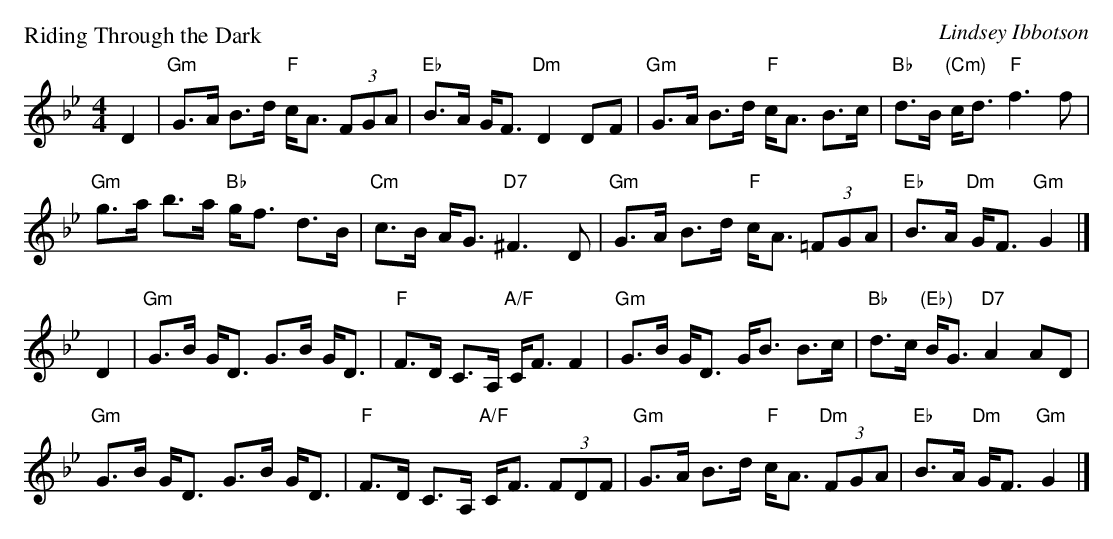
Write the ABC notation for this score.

X:1
P: Riding Through the Dark
C: Lindsey Ibbotson
M: 4/4
L: 1/8
K: Gm
D2 |\
"Gm"G>A B>d "F"c<A (3FGA | "Eb"B>A G<F "Dm"D2 DF |\
"Gm"G>A B>d "F"c<A B>c | "Bb"d>B "(Cm)"c<d "F"f3 f |
"Gm"g>a b>a "Bb"g<f d>B | "Cm"c>B A<G "D7"^F3 D |\
"Gm"G>A B>d "F"c<A (3=FGA | "Eb"B>A "Dm"G<F "Gm"G2 |]
D2 |\
"Gm"G>B G<D G>B G<D | "F"F>D C>A, "A/F"C<F F2 |\
"Gm"G>B G<D G<B B>c | "Bb"d>c "(Eb)"B<G "D7"A2 AD |
"Gm"G>B G<D G>B G<D | "F"F>D C>A, "A/F"C<F (3FDF |\
"Gm"G>A B>d "F"c<A "Dm"(3FGA | "Eb"B>A "Dm"G<F "Gm"G2 |]
